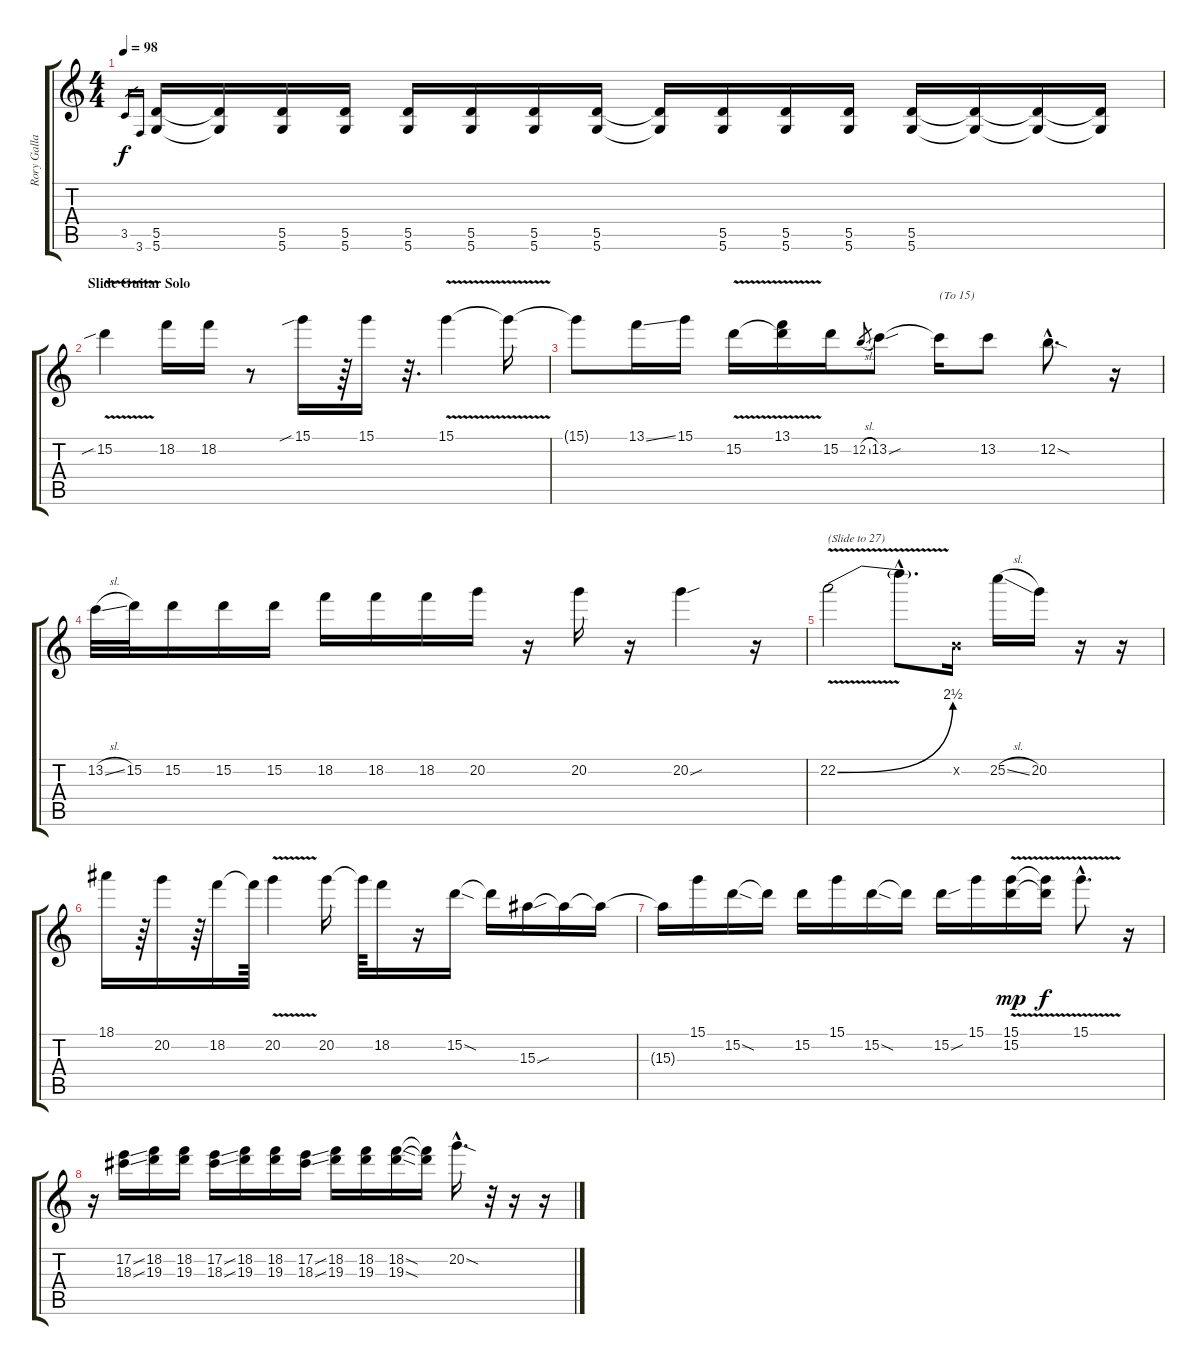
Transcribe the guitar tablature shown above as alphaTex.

\track ("Rory Gallagher" "Rory Galla") {instrument electricguitarclean}
\staff {score tabs}
\tuning (E4 B3 G3 D3 A2 D2) {hide}
\ts (4 4)
\tempo 98
\clef g2
\ks c
3.5.16{gr dy f} 3.6.16{gr} (5.5 5.6).16 (5.5{t} 5.6{t}).16 (5.5 5.6).16 (5.5 5.6).16 (5.5 5.6).16 (5.5 5.6).16 (5.5 5.6).16 (5.5 5.6).16 (5.5{t} 5.6{t}).16 (5.5 5.6).16 (5.5 5.6).16 (5.5 5.6).16 (5.5 5.6).16 (5.5{t} 5.6{t}).16 (5.5{t} 5.6{t}).16 (5.5{t} 5.6{t}).16 |
\section ("" "Slide Guitar Solo")
15.2{v sib}.4 18.2.16 18.2.16 r.8 15.1{sib}.16 r.64 15.1.16 r.32{d} 15.1{v}.4 15.1{t}.16 |
15.1{t}.8 13.1{ss}.16 15.1.16 15.2{v}.16 (13.1 15.2{t}).16 15.2.16 12.2{sl}.8{gr} 13.2{sou}.8 13.2{t}.16{txt "(To 15)"} 13.2.8 12.2{sod hac}.8{d} r.16 |
13.2{sl}.32 15.2.32 15.2.16 15.2.16 15.2.16 18.2.16 18.2.16 18.2.16 20.2.16 r.16 20.2.16 r.16 20.2{sou}.4 r.16 |
22.2{be (bend 0 0 60 10) v}.2{txt "(Slide to 27)"} 22.2{hac t}.8{d} 0.2{x}.16 25.2{sl}.16 20.2.16 r.16 r.16 |
18.1.16 r.64 20.2.16 r.64 18.2.16 18.2{t}.64 20.2{v}.4 20.2.16 20.2{t}.64 18.2.16 r.16 15.2{sod}.16 15.2{t}.16 15.3{sou}.16 15.3{t}.16 15.3{t}.16 |
15.3{t}.16 15.1.16 15.2{sod}.16 15.2{t}.16 15.2.16 15.1.16 15.2{sod}.16 15.2{t}.16 15.2{sou}.16 15.1.16 (15.1{v} 15.2).16{dy mp} (15.1{t} 15.2{t}).16{dy f} 15.1{v hac}.8{d} r.16 |
r.16 (17.2{ss} 18.3{ss}).16 (18.2 19.3).16 (18.2 19.3).16 (17.2{ss} 18.3{ss}).16 (18.2 19.3).16 (18.2 19.3).16 (17.2{ss} 18.3{ss}).16 (18.2 19.3).16 (18.2 19.3).16 (18.2{sod} 19.3{sod}).16 (18.2{t} 19.3{t}).16 20.2{sod hac}.16{d} r.32 r.16 r.16
